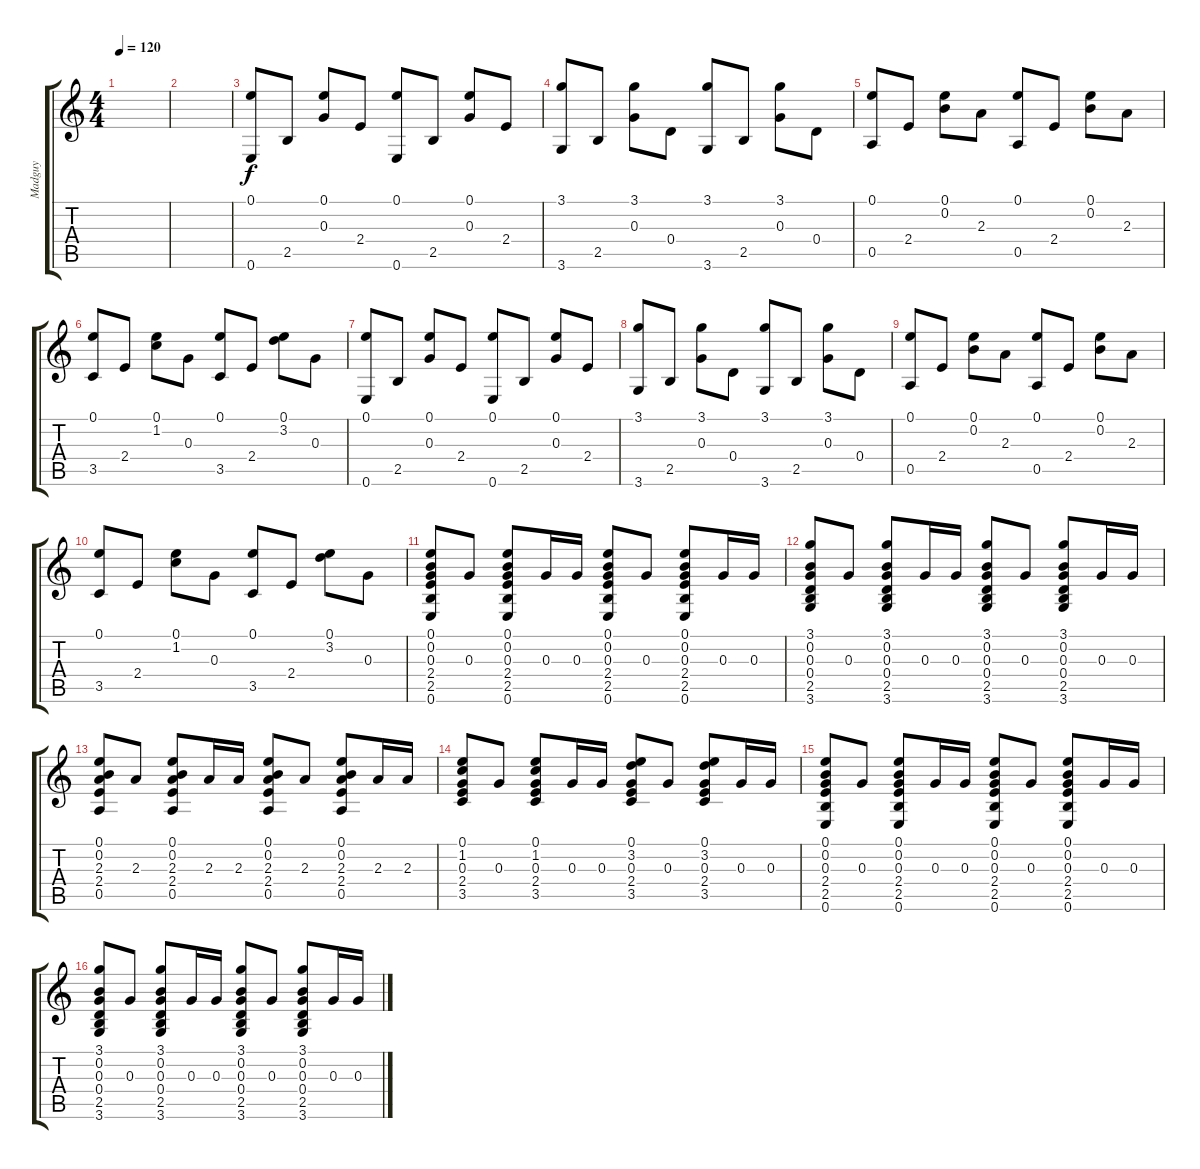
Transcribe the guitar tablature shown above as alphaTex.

\track ("Madguy" "Madguy") {instrument acousticguitarsteel}
\staff {score tabs}
\tuning (E4 B3 G3 D3 A2 E2) {hide}
\ts (4 4)
\tempo 120
\clef g2
\ks c
|
|
(0.1 0.6).8 2.5.8 (0.1 0.3).8 2.4.8 (0.1 0.6).8 2.5.8 (0.1 0.3).8 2.4.8 |
(3.1 3.6).8 2.5.8 (3.1 0.3).8 0.4.8 (3.1 3.6).8 2.5.8 (3.1 0.3).8 0.4.8 |
(0.1 0.5).8 2.4.8 (0.1 0.2).8 2.3.8 (0.1 0.5).8 2.4.8 (0.1 0.2).8 2.3.8 |
(0.1 3.5).8 2.4.8 (0.1 1.2).8 0.3.8 (0.1 3.5).8 2.4.8 (0.1 3.2).8 0.3.8 |
(0.1 0.6).8 2.5.8 (0.1 0.3).8 2.4.8 (0.1 0.6).8 2.5.8 (0.1 0.3).8 2.4.8 |
(3.1 3.6).8 2.5.8 (3.1 0.3).8 0.4.8 (3.1 3.6).8 2.5.8 (3.1 0.3).8 0.4.8 |
(0.1 0.5).8 2.4.8 (0.1 0.2).8 2.3.8 (0.1 0.5).8 2.4.8 (0.1 0.2).8 2.3.8 |
(0.1 3.5).8 2.4.8 (0.1 1.2).8 0.3.8 (0.1 3.5).8 2.4.8 (0.1 3.2).8 0.3.8 |
(0.1 0.2 0.3 2.4 2.5 0.6).8 0.3.8 (0.1 0.2 0.3 2.4 2.5 0.6).8 0.3.16 0.3.16 (0.1 0.2 0.3 2.4 2.5 0.6).8 0.3.8 (0.1 0.2 0.3 2.4 2.5 0.6).8 0.3.16 0.3.16 |
(3.1 0.2 0.3 0.4 2.5 3.6).8 0.3.8 (3.1 0.2 0.3 0.4 2.5 3.6).8 0.3.16 0.3.16 (3.1 0.2 0.3 0.4 2.5 3.6).8 0.3.8 (3.1 0.2 0.3 0.4 2.5 3.6).8 0.3.16 0.3.16 |
(0.1 0.2 2.3 2.4 0.5).8 2.3.8 (0.1 0.2 2.3 2.4 0.5).8 2.3.16 2.3.16 (0.1 0.2 2.3 2.4 0.5).8 2.3.8 (0.1 0.2 2.3 2.4 0.5).8 2.3.16 2.3.16 |
(0.1 1.2 0.3 2.4 3.5).8 0.3.8 (0.1 1.2 0.3 2.4 3.5).8 0.3.16 0.3.16 (0.1 3.2 0.3 2.4 3.5).8 0.3.8 (0.1 3.2 0.3 2.4 3.5).8 0.3.16 0.3.16 |
(0.1 0.2 0.3 2.4 2.5 0.6).8 0.3.8 (0.1 0.2 0.3 2.4 2.5 0.6).8 0.3.16 0.3.16 (0.1 0.2 0.3 2.4 2.5 0.6).8 0.3.8 (0.1 0.2 0.3 2.4 2.5 0.6).8 0.3.16 0.3.16 |
(3.1 0.2 0.3 0.4 2.5 3.6).8 0.3.8 (3.1 0.2 0.3 0.4 2.5 3.6).8 0.3.16 0.3.16 (3.1 0.2 0.3 0.4 2.5 3.6).8 0.3.8 (3.1 0.2 0.3 0.4 2.5 3.6).8 0.3.16 0.3.16
